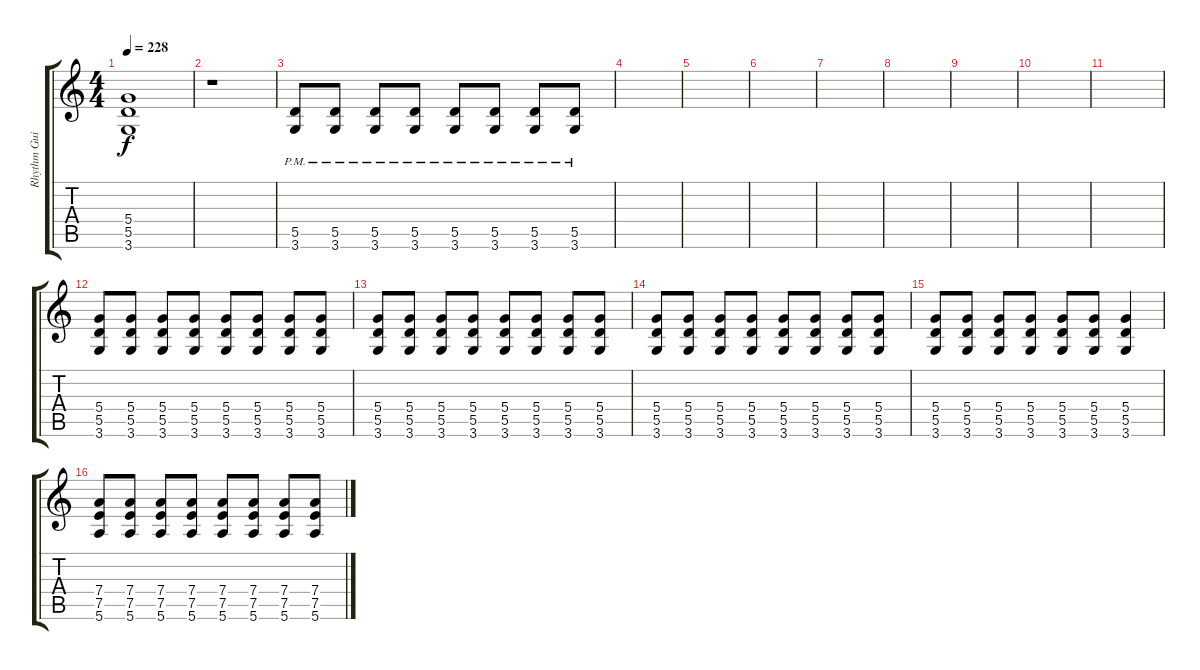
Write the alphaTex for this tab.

\track ("Rhythm Guitar" "Rhythm Gui") {instrument distortionguitar}
\staff {score tabs}
\tuning (E4 B3 G3 D3 A2 E2) {hide}
\ts (4 4)
\tempo 228
\clef g2
\ks c
(5.4{t} 5.5{t} 3.6{t}).1{dy f} |
r.1 |
(5.5{pm} 3.6{pm}).8 (5.5{pm} 3.6{pm}).8 (5.5{pm} 3.6{pm}).8 (5.5{pm} 3.6{pm}).8 (5.5{pm} 3.6{pm}).8 (5.5{pm} 3.6{pm}).8 (5.5{pm} 3.6{pm}).8 (5.5{pm} 3.6{pm}).8 |
|
|
|
|
|
|
|
|
(5.4 5.5 3.6).8 (5.4 5.5 3.6).8 (5.4 5.5 3.6).8 (5.4 5.5 3.6).8 (5.4 5.5 3.6).8 (5.4 5.5 3.6).8 (5.4 5.5 3.6).8 (5.4 5.5 3.6).8 |
(5.4 5.5 3.6).8 (5.4 5.5 3.6).8 (5.4 5.5 3.6).8 (5.4 5.5 3.6).8 (5.4 5.5 3.6).8 (5.4 5.5 3.6).8 (5.4 5.5 3.6).8 (5.4 5.5 3.6).8 |
(5.4 5.5 3.6).8 (5.4 5.5 3.6).8 (5.4 5.5 3.6).8 (5.4 5.5 3.6).8 (5.4 5.5 3.6).8 (5.4 5.5 3.6).8 (5.4 5.5 3.6).8 (5.4 5.5 3.6).8 |
(5.4 5.5 3.6).8 (5.4 5.5 3.6).8 (5.4 5.5 3.6).8 (5.4 5.5 3.6).8 (5.4 5.5 3.6).8 (5.4 5.5 3.6).8 (5.4 5.5 3.6).4 |
(7.4 7.5 5.6).8 (7.4 7.5 5.6).8 (7.4 7.5 5.6).8 (7.4 7.5 5.6).8 (7.4 7.5 5.6).8 (7.4 7.5 5.6).8 (7.4 7.5 5.6).8 (7.4 7.5 5.6).8
